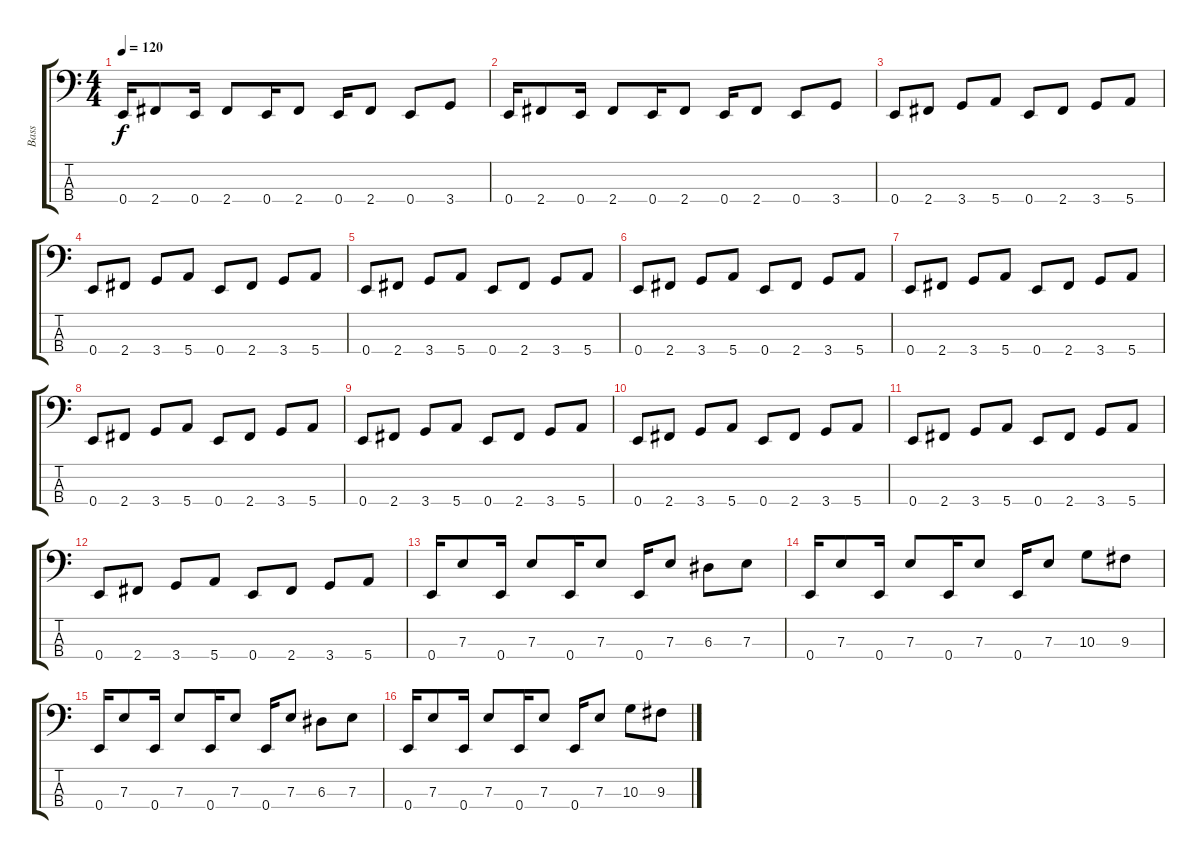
\track ("Bass" "Bass") {instrument electricbasspick}
\staff {score tabs}
\tuning (G2 D2 A1 E1) {hide}
\ts (4 4)
\tempo 120
\clef f4
\ks c
0.4.16{dy f} 2.4.8 0.4.16 2.4.8 0.4.16 2.4.8 0.4.16 2.4.8 0.4.8 3.4.8 |
0.4.16 2.4.8 0.4.16 2.4.8 0.4.16 2.4.8 0.4.16 2.4.8 0.4.8 3.4.8 |
0.4.8 2.4.8 3.4.8 5.4.8 0.4.8 2.4.8 3.4.8 5.4.8 |
0.4.8 2.4.8 3.4.8 5.4.8 0.4.8 2.4.8 3.4.8 5.4.8 |
0.4.8 2.4.8 3.4.8 5.4.8 0.4.8 2.4.8 3.4.8 5.4.8 |
0.4.8 2.4.8 3.4.8 5.4.8 0.4.8 2.4.8 3.4.8 5.4.8 |
0.4.8 2.4.8 3.4.8 5.4.8 0.4.8 2.4.8 3.4.8 5.4.8 |
0.4.8 2.4.8 3.4.8 5.4.8 0.4.8 2.4.8 3.4.8 5.4.8 |
0.4.8 2.4.8 3.4.8 5.4.8 0.4.8 2.4.8 3.4.8 5.4.8 |
0.4.8 2.4.8 3.4.8 5.4.8 0.4.8 2.4.8 3.4.8 5.4.8 |
0.4.8 2.4.8 3.4.8 5.4.8 0.4.8 2.4.8 3.4.8 5.4.8 |
0.4.8 2.4.8 3.4.8 5.4.8 0.4.8 2.4.8 3.4.8 5.4.8 |
0.4.16 7.3.8 0.4.16 7.3.8 0.4.16 7.3.8 0.4.16 7.3.8 6.3.8 7.3.8 |
0.4.16 7.3.8 0.4.16 7.3.8 0.4.16 7.3.8 0.4.16 7.3.8 10.3.8 9.3.8 |
0.4.16 7.3.8 0.4.16 7.3.8 0.4.16 7.3.8 0.4.16 7.3.8 6.3.8 7.3.8 |
0.4.16 7.3.8 0.4.16 7.3.8 0.4.16 7.3.8 0.4.16 7.3.8 10.3.8 9.3.8
